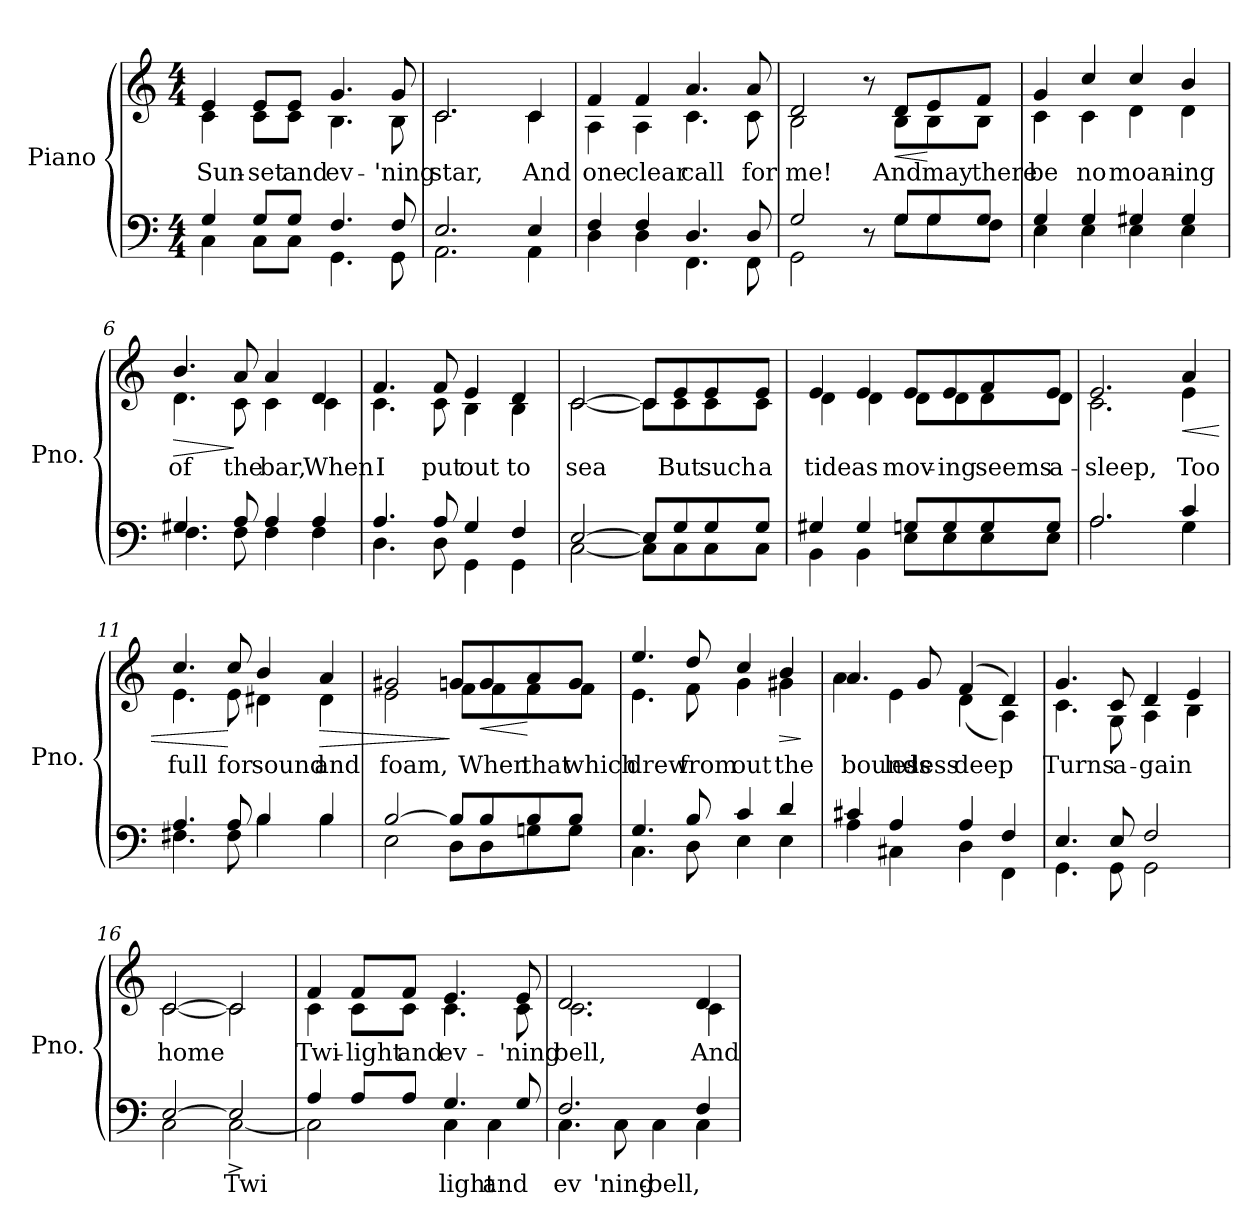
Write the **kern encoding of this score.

**kern	**text	**kern	**text	**dynam
*part1	*part1	*part1	*part1	*part1
*staff2	*staff2	*staff1	*staff1	*staff1/2
*I"Piano	*	*	*	*
*I'Pno.	*	*	*	*
*clefF4	*	*clefG2	*	*
*k[]	*	*k[]	*	*
*M4/4	*	*M4/4	*	*
=1	=1	=1	=1	=1
*^	*	*	*	*
!	!	!	!LO:TX:a:B:t=Andante	!	!
!	!	!	!	!LO:LY:b	!
*	*	*	*^	*	*
4G/	4C\	.	4e/	4c\	Sun-	.
!	!	!	!	!	!LO:LY:b	!
8G/L	8C\L	.	8e/L	8c\L	-set	.
!	!	!	!	!	!LO:LY:b	!
8G/J	8C\J	.	8e/J	8c\J	and	.
!	!	!	!	!	!LO:LY:b	!
4.F/	4.GG\	.	4.g/	4.B\	ev-	.
!	!	!	!	!	!LO:LY:b	!
8F/	8GG\	.	8g/	8B\	-'ning	.
=2	=2	=2	=2	=2	=2	=2
!	!	!	!	!	!LO:LY:b	!
2.E/	2.AA\	.	2.c/	2.c\	star,	.
!	!	!	!	!	!LO:LY:b	!
4E/	4AA\	.	4c/	4c\	And	.
=3	=3	=3	=3	=3	=3	=3
!	!	!	!	!	!LO:LY:b	!
4F/	4D\	.	4f/	4A\	one	.
!	!	!	!	!	!LO:LY:b	!
4F/	4D\	.	4f/	4A\	clear	.
!	!	!	!	!	!LO:LY:b	!
4.D/	4.FF\	.	4.a/	4.c\	call	.
!	!	!	!	!	!LO:LY:b	!
8D/	8FF\	.	8a/	8c\	for	.
!!LO:LB:g=z	!!
=4	=4	=4	=4	=4	=4	=4
!	!	!	!	!	!LO:LY:b	!
2G/	2GG\	.	2d/	2B\	me!	.
8r	8ryy	.	8r	8ryy	.	.
!	!	!	!	!	!LO:LY:b	!LO:HP:b
8G/L	8G\L	.	8d/L	8B\L	And	<
!	!	!	!	!	!LO:LY:b	!
8G/	8G\	.	8e/	8B\	may	[
!	!	!	!	!	!LO:LY:b	!
8G/J	8F\J	.	8f/J	8B\J	there	.
=5	=5	=5	=5	=5	=5	=5
!	!	!	!	!	!LO:LY:b	!
4G/	4E\	.	4g/	4c\	be	.
!	!	!	!	!	!LO:LY:b	!
4G/	4E\	.	4cc/	4c\	no	.
!	!	!	!	!	!LO:LY:b	!
4G#X/	4E\	.	4cc/	4d\	moan-	.
!	!	!	!	!	!LO:LY:b	!
4G#/	4E\	.	4b/	4d\	-ing	.
=6	=6	=6	=6	=6	=6	=6
!	!	!	!	!	!LO:LY:b	!LO:HP:b
4.G#X/	4.F\	.	4.b/	4.d\	of	>
!	!	!	!	!	!LO:LY:b	!
8A/	8F\	.	8a/	8c\	the	]
!	!	!	!	!	!LO:LY:b	!
4A/	4F\	.	4a/	4c\	bar,	.
!	!	!	!	!	!LO:LY:b	!
4A/	4F\	.	4d/	4c\	When	.
!!LO:LB:g=z	!!
=7	=7	=7	=7	=7	=7	=7
!	!	!	!	!	!LO:LY:b	!
4.A/	4.D\	.	4.f/	4.c\	I	.
!	!	!	!	!	!LO:LY:b	!
8A/	8D\	.	8f/	8c\	put	.
!	!	!	!	!	!LO:LY:b	!
4G/	4GG\	.	4e/	4B\	out	.
!	!	!	!	!	!LO:LY:b	!
4F/	4GG\	.	4d/	4B\	to	.
=8	=8	=8	=8	=8	=8	=8
!	!	!	!	!	!LO:LY:b	!
[2E/	[2C\	.	[2c/	[2c\	sea	.
8E/L]	8C\L]	.	8c/L]	8c\L]	.	.
!	!	!	!	!	!LO:LY:b	!
8G/	8C\	.	8e/	8c\	But	.
!	!	!	!	!	!LO:LY:b	!
8G/	8C\	.	8e/	8c\	such	.
!	!	!	!	!	!LO:LY:b	!
8G/J	8C\J	.	8e/J	8c\J	a	.
!!LO:LB:g=z	!!
=9	=9	=9	=9	=9	=9	=9
!	!	!	!	!	!LO:LY:b	!
4G#X/	4BB\	.	4e/	4d\	tide	.
!	!	!	!	!	!LO:LY:b	!
4G#/	4BB\	.	4e/	4d\	as	.
!	!	!	!	!	!LO:LY:b	!
8Gn/L	8E\L	.	8e/L	8d\L	mov-	.
!	!	!	!	!	!LO:LY:b	!
8G/	8E\	.	8e/	8d\	-ing	.
!	!	!	!	!	!LO:LY:b	!
8G/	8E\	.	8f/	8d\	seems	.
!	!	!	!	!	!LO:LY:b	!
8G/J	8E\J	.	8e/J	8d\J	a-	.
=10	=10	=10	=10	=10	=10	=10
!	!	!	!	!	!LO:LY:b	!
2.A/	2.A\	.	2.e/	2.c\	-sleep,	.
!	!	!	!	!	!LO:LY:b	!LO:HP:b
4c/	4G\	.	4a/	4e\	Too	<
=11	=11	=11	=11	=11	=11	=11
!	!	!	!	!	!LO:LY:b	!
4.A/	4.F#X\	.	4.cc/	4.e\	full	.
!	!	!	!	!	!LO:LY:b	!
8A/	8F#\	.	8cc/	8e\	for	[
!	!	!	!	!	!LO:LY:b	!
4B/	4B\	.	4b/	4d#X\	sound	.
!	!	!	!	!	!LO:LY:b	!LO:HP:b
4B/	4B\	.	4a/	4d#\	and	>
!!LO:LB:g=z	!!
=12	=12	=12	=12	=12	=12	=12
!	!	!	!	!	!LO:LY:b	!
[2B/	2E\	.	2g#X/	2e\	foam,	.
8B/L]	8D\L	.	8gn/L	8f\L	.	]
!	!	!	!	!	!LO:LY:b	!LO:HP:b
8B/	8D\	.	8g/	8f\	When	<
!	!	!	!	!	!LO:LY:b	!
8B/	8Gn\	.	8a/	8f\	that	[
!	!	!	!	!	!LO:LY:b	!
8B/J	8G\J	.	8g/J	8f\J	which	.
=13	=13	=13	=13	=13	=13	=13
!	!	!	!	!	!LO:LY:b	!
4.G/	4.C\	.	4.ee/	4.e\	drew	.
!	!	!	!	!	!LO:LY:b	!
8B/	8D\	.	8dd/	8f\	from	.
!	!	!	!	!	!LO:LY:b	!
4c/	4E\	.	4cc/	4g\	out	.
!	!	!	!	!	!LO:LY:b	!LO:HP:b
4d/	4E\	.	4b/	4g#X\	the	>
*v	*v	*	*	*	*	*
*	*	*v	*v	*	*
.	.	.	.	]
=14	=14	=14	=14	=14
*^	*	*	*	*
!	!	!	!	!LO:LY:b	!
*	*	*	*^	*	*
!	!	!	!	!	!LO:LY:b	!
4c#X/	4A\	.	4.a/	4a\	bound-	.
!	!	!	!	!	!LO:LY:b	!
4A/	4C#X\	.	.	4e\	-less	.
!	!	!	!	!	!LO:LY:b	!
.	.	.	8g/	.	-less	.
!	!	!	!	!	!LO:LY:b	!
!	!	!	!	!	!LO:LY:b	!
4A/	4D\	.	(4f/	(4d\	deep	.
4F/	4FF\	.	4d/)	4A\)	.	.
!!LO:PB:g=z	!!
=15	=15	=15	=15	=15	=15	=15
!	!	!	!	!	!LO:LY:b	!
4.E/	4.GG\	.	4.g/	4.c\	Turns	.
!	!	!	!	!	!LO:LY:b	!
8E/	8GG\	.	8c/	8G\	a-	.
!	!	!	!	!	!LO:LY:b	!
2F/	2GG\	.	4d/	4A\	-gain	.
.	.	.	4e/	4B\	.	.
=16	=16	=16	=16	=16	=16	=16
!	!	!	!	!	!LO:LY:b	!
[2E/	2C\	.	[2c/	[2c\	home	.
!	!	!LO:LY:b	!	!	!	!
2E/]	[2C^\	Twi	2c/]	2c\]	.	.
=17	=17	=17	=17	=17	=17	=17
!	!	!	!	!	!LO:LY:b	!
4A/	2C\]	.	4f/	4c\	Twi-	.
!	!	!	!	!	!LO:LY:b	!
8A/L	.	.	8f/L	8c\L	-light	.
!	!	!	!	!	!LO:LY:b	!
8A/J	.	.	8f/J	8c\J	and	.
!	!	!LO:LY:b	!	!	!LO:LY:b	!
4.G/	4C\	light	4.e/	4.c\	ev-	.
!	!	!LO:LY:b	!	!	!	!
.	4C\	and	.	.	.	.
!	!	!	!	!	!LO:LY:b	!
8G/	.	.	8e/	8c\	-'ning	.
=18	=18	=18	=18	=18	=18	=18
!	!	!LO:LY:b	!	!	!LO:LY:b	!
2.F/	4.C\	ev-	2.d/	2.c\	bell,	.
!	!	!LO:LY:b	!	!	!	!
.	8C\	-'ning	.	.	.	.
!	!	!LO:LY:b	!	!	!	!
.	4C\	bell,	.	.	.	.
!	!	!	!	!	!LO:LY:b	!
4F/	4C\	.	4d/	4c\	And	.
*v	*v	*	*	*	*	*
*	*	*v	*v	*	*
=	=	=	=	=
*-	*-	*-	*-	*-
